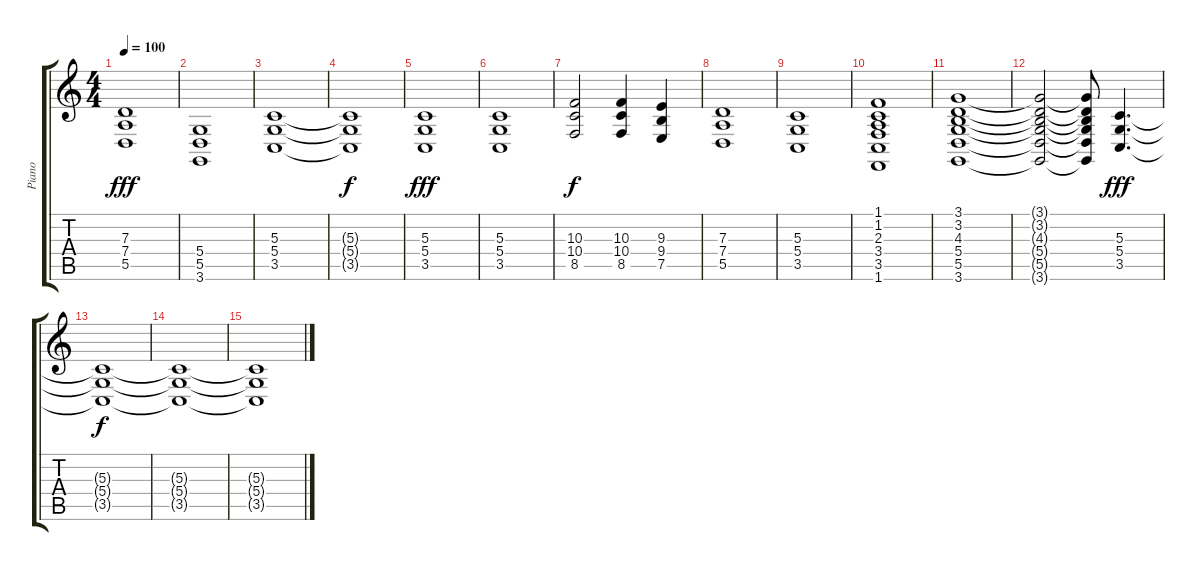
\track ("Piano" "Piano") {instrument brightacousticpiano}
\staff {score tabs}
\tuning (E4 B3 G3 D3 A2 E2) {hide}
\ts (4 4)
\tempo 100
\clef g2
\ks c
(7.3 7.4 5.5).1{dy fff} |
(5.4 5.5 3.6).1 |
(5.3 5.4 3.5).1 |
(5.3{t} 5.4{t} 3.5{t}).1{dy f} |
(5.3 5.4 3.5).1{dy fff} |
(5.3 5.4 3.5).1 |
(10.3 10.4 8.5).2{dy f} (10.3 10.4 8.5).4 (9.3 9.4 7.5).4 |
(7.3 7.4 5.5).1 |
(5.3 5.4 3.5).1 |
(1.1 1.2 2.3 3.4 3.5 1.6).1 |
(3.1 3.2 4.3 5.4 5.5 3.6).1 |
(3.1{t} 3.2{t} 4.3{t} 5.4{t} 5.5{t} 3.6{t}).2 (3.1{t} 3.2{t} 4.3{t} 5.4{t} 5.5{t} 3.6{t}).8 (5.3 5.4 3.5).4{d dy fff} |
(5.3{t} 5.4{t} 3.5{t}).1{dy f} |
(5.3{t} 5.4{t} 3.5{t}).1 |
(5.3{t} 5.4{t} 3.5{t}).1
